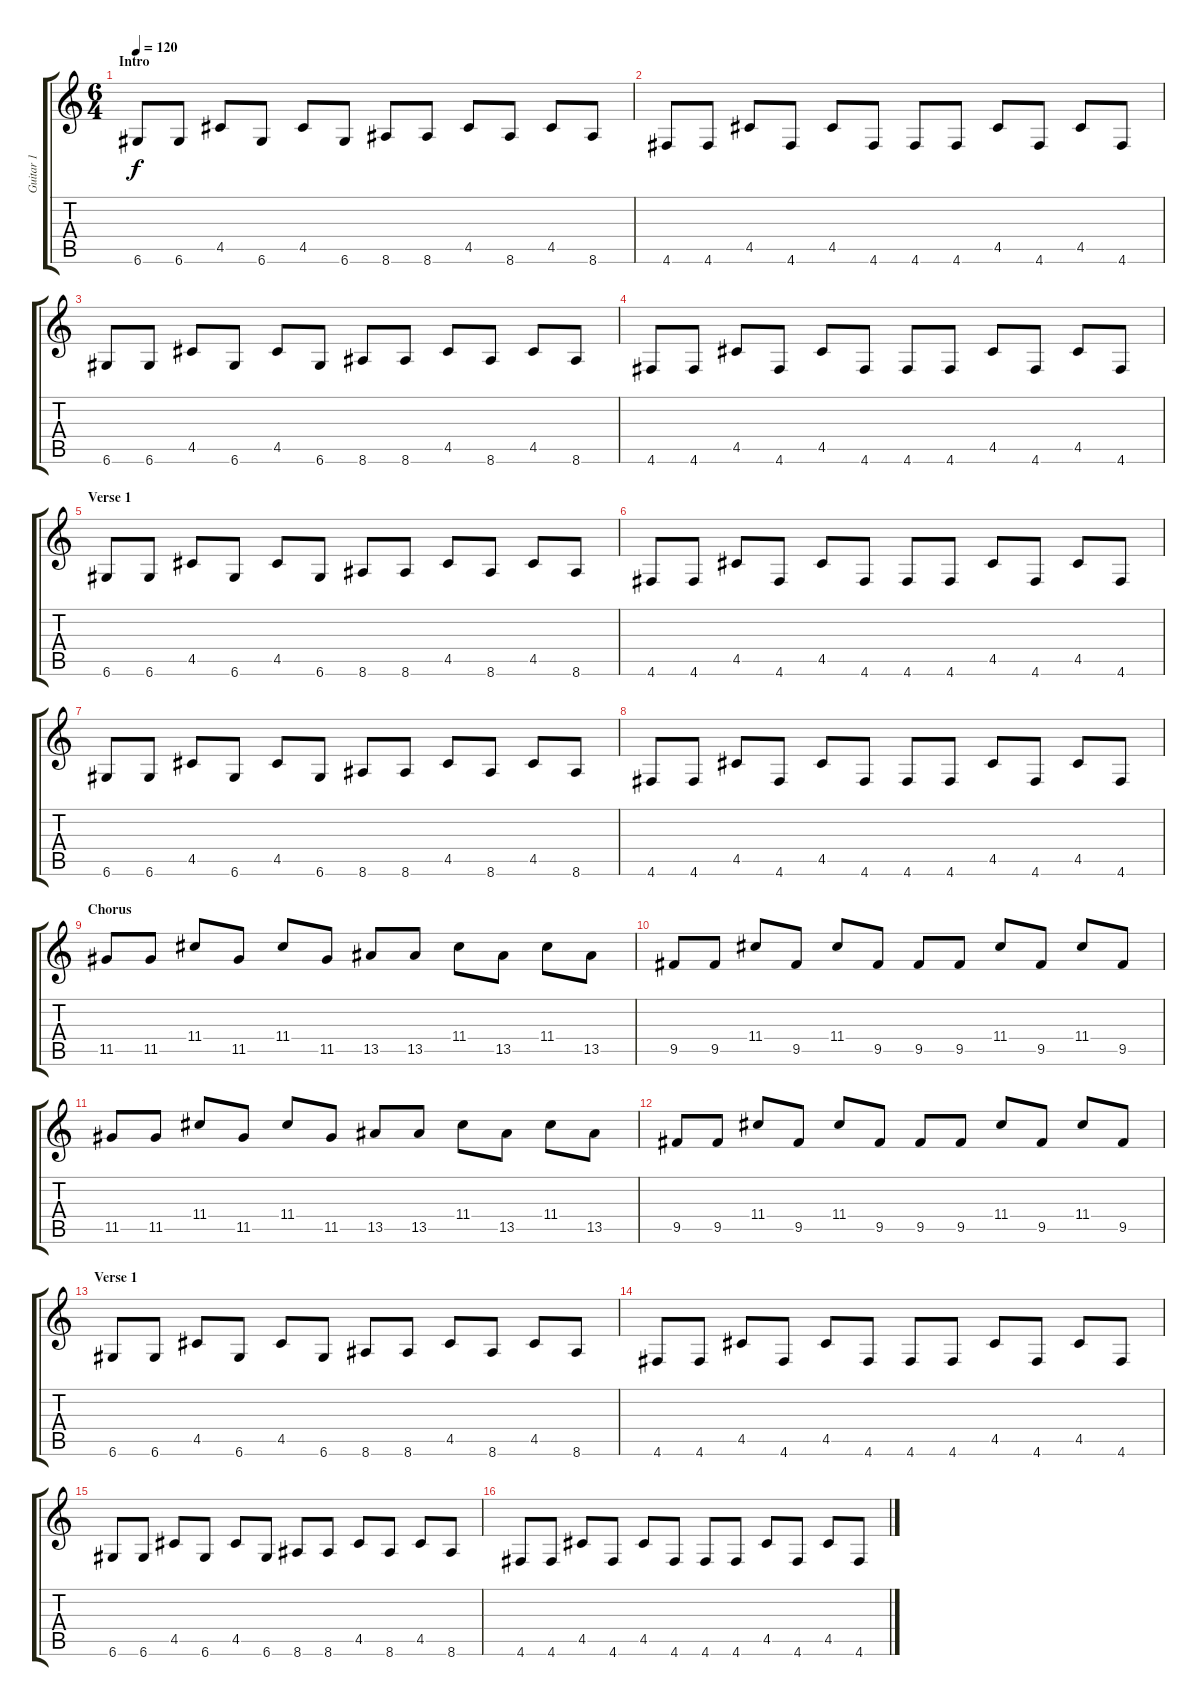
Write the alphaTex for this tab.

\track ("Guitar 1" "Guitar 1") {instrument acousticguitarnylon}
\staff {score tabs}
\tuning (E4 B3 G3 D3 A2 D2) {hide}
\ts (6 4)
\section ("" "Intro")
\tempo 120
\clef g2
\ks c
6.6.8{dy f instrument acousticguitarnylon} 6.6.8 4.5.8 6.6.8 4.5.8 6.6.8 8.6.8 8.6.8 4.5.8 8.6.8 4.5.8 8.6.8 |
4.6.8 4.6.8 4.5.8 4.6.8 4.5.8 4.6.8 4.6.8 4.6.8 4.5.8 4.6.8 4.5.8 4.6.8 |
6.6.8 6.6.8 4.5.8 6.6.8 4.5.8 6.6.8 8.6.8 8.6.8 4.5.8 8.6.8 4.5.8 8.6.8 |
4.6.8 4.6.8 4.5.8 4.6.8 4.5.8 4.6.8 4.6.8 4.6.8 4.5.8 4.6.8 4.5.8 4.6.8 |
\section ("" "Verse 1")
6.6.8 6.6.8 4.5.8 6.6.8 4.5.8 6.6.8 8.6.8 8.6.8 4.5.8 8.6.8 4.5.8 8.6.8 |
4.6.8 4.6.8 4.5.8 4.6.8 4.5.8 4.6.8 4.6.8 4.6.8 4.5.8 4.6.8 4.5.8 4.6.8 |
6.6.8 6.6.8 4.5.8 6.6.8 4.5.8 6.6.8 8.6.8 8.6.8 4.5.8 8.6.8 4.5.8 8.6.8 |
4.6.8 4.6.8 4.5.8 4.6.8 4.5.8 4.6.8 4.6.8 4.6.8 4.5.8 4.6.8 4.5.8 4.6.8 |
\section ("" "Chorus")
11.5.8{volume 11} 11.5.8 11.4.8 11.5.8 11.4.8 11.5.8 13.5.8 13.5.8 11.4.8 13.5.8 11.4.8 13.5.8 |
9.5.8 9.5.8 11.4.8 9.5.8 11.4.8 9.5.8 9.5.8 9.5.8 11.4.8 9.5.8 11.4.8 9.5.8 |
11.5.8 11.5.8 11.4.8 11.5.8 11.4.8 11.5.8 13.5.8 13.5.8 11.4.8 13.5.8 11.4.8 13.5.8 |
9.5.8 9.5.8 11.4.8 9.5.8 11.4.8 9.5.8 9.5.8 9.5.8 11.4.8 9.5.8 11.4.8 9.5.8 |
\section ("" "Verse 1")
6.6.8{volume 13} 6.6.8 4.5.8 6.6.8 4.5.8 6.6.8 8.6.8 8.6.8 4.5.8 8.6.8 4.5.8 8.6.8 |
4.6.8 4.6.8 4.5.8 4.6.8 4.5.8 4.6.8 4.6.8 4.6.8 4.5.8 4.6.8 4.5.8 4.6.8 |
6.6.8 6.6.8 4.5.8 6.6.8 4.5.8 6.6.8 8.6.8 8.6.8 4.5.8 8.6.8 4.5.8 8.6.8 |
4.6.8 4.6.8 4.5.8 4.6.8 4.5.8 4.6.8 4.6.8 4.6.8 4.5.8 4.6.8 4.5.8 4.6.8
